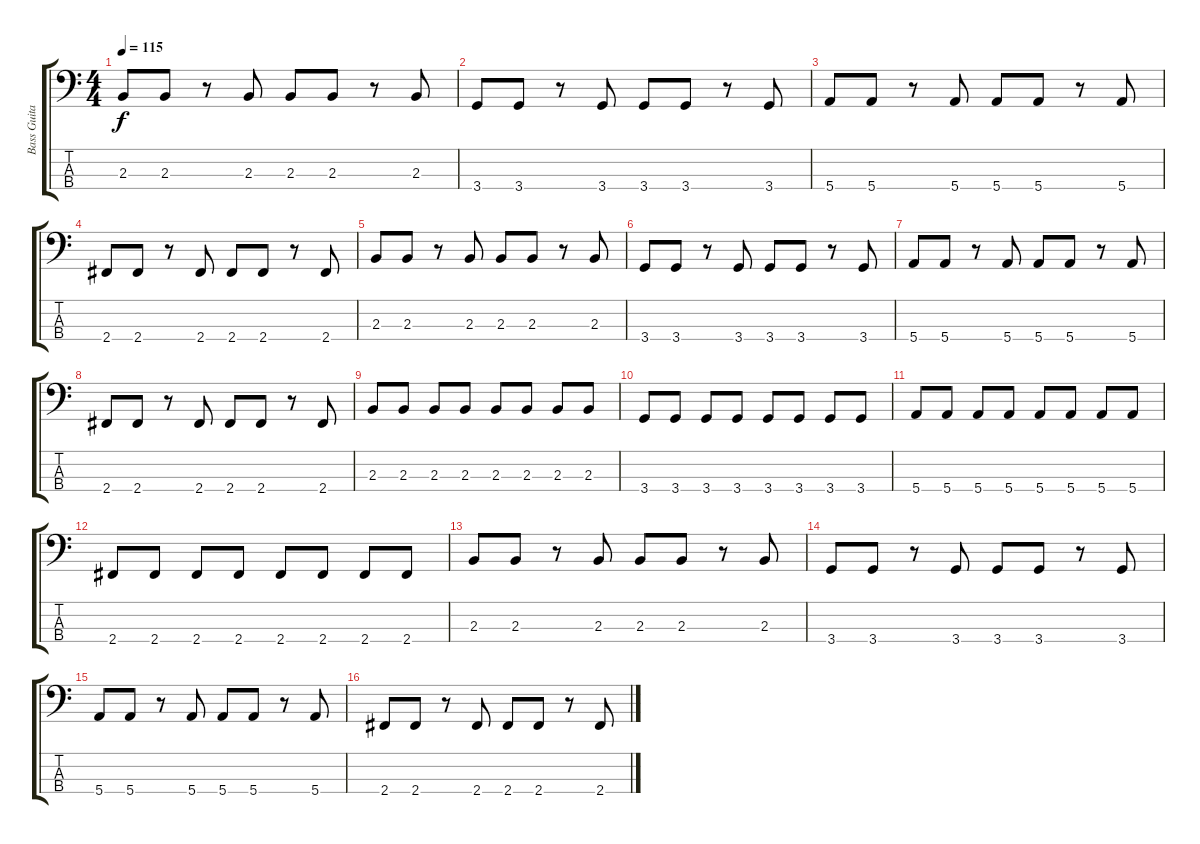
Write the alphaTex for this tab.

\track ("Bass Guitar" "Bass Guita") {instrument electricbassfinger}
\staff {score tabs}
\tuning (G2 D2 A1 E1) {hide}
\ts (4 4)
\tempo 115
\clef f4
\ks c
2.3.8{dy f} 2.3.8 r.8 2.3.8 2.3.8 2.3.8 r.8 2.3.8 |
3.4.8 3.4.8 r.8 3.4.8 3.4.8 3.4.8 r.8 3.4.8 |
5.4.8 5.4.8 r.8 5.4.8 5.4.8 5.4.8 r.8 5.4.8 |
2.4.8 2.4.8 r.8 2.4.8 2.4.8 2.4.8 r.8 2.4.8 |
2.3.8 2.3.8 r.8 2.3.8 2.3.8 2.3.8 r.8 2.3.8 |
3.4.8 3.4.8 r.8 3.4.8 3.4.8 3.4.8 r.8 3.4.8 |
5.4.8 5.4.8 r.8 5.4.8 5.4.8 5.4.8 r.8 5.4.8 |
2.4.8 2.4.8 r.8 2.4.8 2.4.8 2.4.8 r.8 2.4.8 |
2.3.8 2.3.8 2.3.8 2.3.8 2.3.8 2.3.8 2.3.8 2.3.8 |
3.4.8 3.4.8 3.4.8 3.4.8 3.4.8 3.4.8 3.4.8 3.4.8 |
5.4.8 5.4.8 5.4.8 5.4.8 5.4.8 5.4.8 5.4.8 5.4.8 |
2.4.8 2.4.8 2.4.8 2.4.8 2.4.8 2.4.8 2.4.8 2.4.8 |
2.3.8 2.3.8 r.8 2.3.8 2.3.8 2.3.8 r.8 2.3.8 |
3.4.8 3.4.8 r.8 3.4.8 3.4.8 3.4.8 r.8 3.4.8 |
5.4.8 5.4.8 r.8 5.4.8 5.4.8 5.4.8 r.8 5.4.8 |
2.4.8 2.4.8 r.8 2.4.8 2.4.8 2.4.8 r.8 2.4.8
